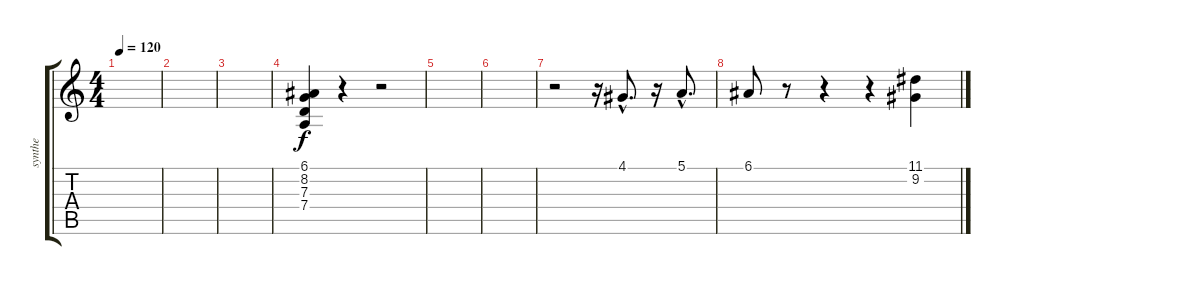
\track ("synthe" "synthe") {instrument brasssection}
\staff {score tabs}
\tuning (E4 B3 G3 D3 A2 E2) {hide}
\ts (4 4)
\tempo 120
\clef g2
\ks c
|
|
|
(6.1 8.2 7.3 7.4).4 r.4 r.2 |
|
|
r.2 r.16 4.1{hac}.8{d} r.16 5.1{hac}.8{d} |
6.1.8 r.8 r.4 r.4 (11.1 9.2).4
